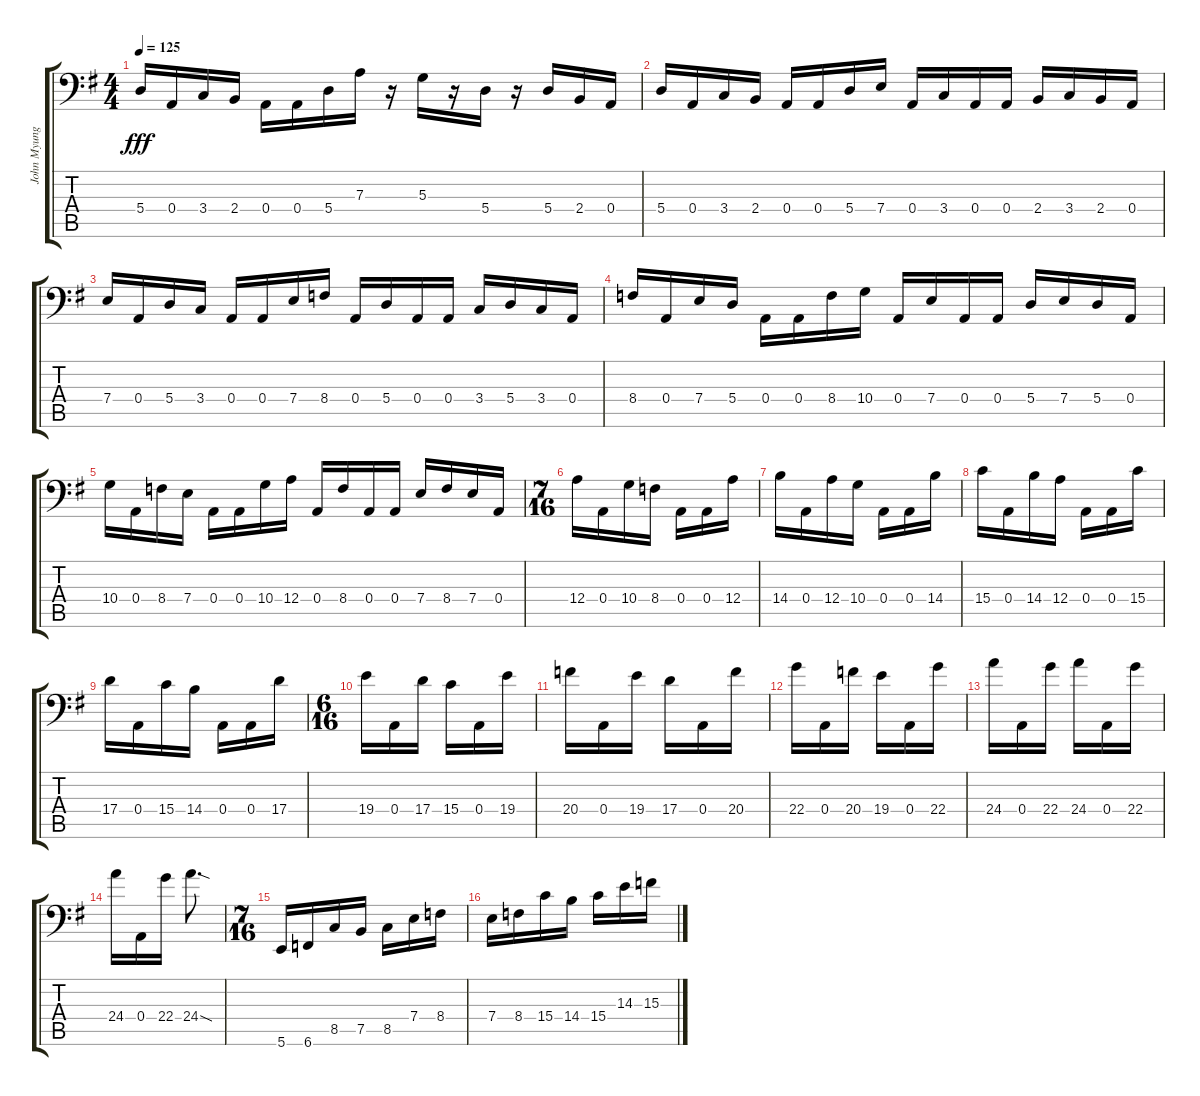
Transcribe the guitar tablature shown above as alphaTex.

\track ("John Myung - Bass 6 Strings" "John Myung") {instrument electricbassfinger}
\staff {score tabs}
\tuning (C3 G2 D2 A1 E1 B0) {hide}
\ts (4 4)
\tempo 125
\clef f4
\ks g
5.4.16{dy fff} 0.4.16 3.4.16 2.4.16 0.4.16 0.4.16 5.4.16 7.3.16 r.16 5.3.16 r.16 5.4.16 r.16 5.4.16 2.4.16 0.4.16 |
5.4.16 0.4.16 3.4.16 2.4.16 0.4.16 0.4.16 5.4.16 7.4.16 0.4.16 3.4.16 0.4.16 0.4.16 2.4.16 3.4.16 2.4.16 0.4.16 |
7.4.16 0.4.16 5.4.16 3.4.16 0.4.16 0.4.16 7.4.16 8.4.16 0.4.16 5.4.16 0.4.16 0.4.16 3.4.16 5.4.16 3.4.16 0.4.16 |
8.4.16 0.4.16 7.4.16 5.4.16 0.4.16 0.4.16 8.4.16 10.4.16 0.4.16 7.4.16 0.4.16 0.4.16 5.4.16 7.4.16 5.4.16 0.4.16 |
10.4.16 0.4.16 8.4.16 7.4.16 0.4.16 0.4.16 10.4.16 12.4.16 0.4.16 8.4.16 0.4.16 0.4.16 7.4.16 8.4.16 7.4.16 0.4.16 |
\ts (7 16)
12.4.16 0.4.16 10.4.16 8.4.16 0.4.16 0.4.16 12.4.16 |
14.4.16 0.4.16 12.4.16 10.4.16 0.4.16 0.4.16 14.4.16 |
15.4.16 0.4.16 14.4.16 12.4.16 0.4.16 0.4.16 15.4.16 |
17.4.16 0.4.16 15.4.16 14.4.16 0.4.16 0.4.16 17.4.16 |
\ts (6 16)
19.4.16 0.4.16 17.4.16 15.4.16 0.4.16 19.4.16 |
20.4.16 0.4.16 19.4.16 17.4.16 0.4.16 20.4.16 |
22.4.16 0.4.16 20.4.16 19.4.16 0.4.16 22.4.16 |
24.4.16 0.4.16 22.4.16 24.4.16 0.4.16 22.4.16 |
24.4.16 0.4.16 22.4.16 24.4{sod}.8{d} |
\ts (7 16)
5.6.16 6.6.16 8.5.16 7.5.16 8.5.16 7.4.16 8.4.16 |
7.4.16 8.4.16 15.4.16 14.4.16 15.4.16 14.3.16 15.3.16
